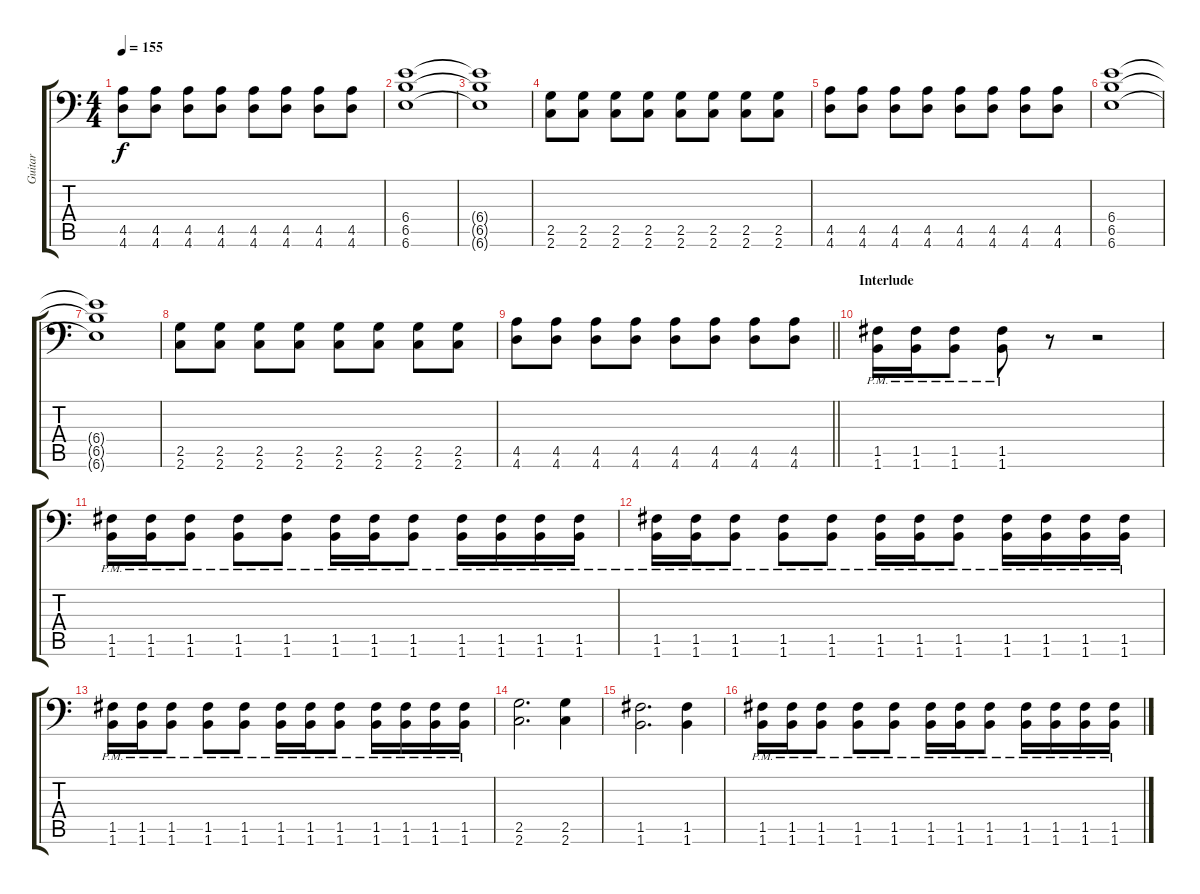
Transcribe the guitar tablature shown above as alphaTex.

\track ("Guitar" "Guitar") {instrument distortionguitar}
\staff {score tabs}
\tuning (C4 G3 Eb3 Bb2 F2 Bb1) {hide}
\ts (4 4)
\tempo 155
\clef f4
\ks c
(4.5 4.6).8{dy f} (4.5 4.6).8 (4.5 4.6).8 (4.5 4.6).8 (4.5 4.6).8 (4.5 4.6).8 (4.5 4.6).8 (4.5 4.6).8 |
(6.4 6.5 6.6).1 |
(6.4{t} 6.5{t} 6.6{t}).1 |
(2.5 2.6).8 (2.5 2.6).8 (2.5 2.6).8 (2.5 2.6).8 (2.5 2.6).8 (2.5 2.6).8 (2.5 2.6).8 (2.5 2.6).8 |
(4.5 4.6).8 (4.5 4.6).8 (4.5 4.6).8 (4.5 4.6).8 (4.5 4.6).8 (4.5 4.6).8 (4.5 4.6).8 (4.5 4.6).8 |
(6.4 6.5 6.6).1 |
(6.4{t} 6.5{t} 6.6{t}).1 |
(2.5 2.6).8 (2.5 2.6).8 (2.5 2.6).8 (2.5 2.6).8 (2.5 2.6).8 (2.5 2.6).8 (2.5 2.6).8 (2.5 2.6).8 |
\barLineRight lightlight
(4.5 4.6).8 (4.5 4.6).8 (4.5 4.6).8 (4.5 4.6).8 (4.5 4.6).8 (4.5 4.6).8 (4.5 4.6).8 (4.5 4.6).8 |
\section ("" "Interlude")
(1.5{pm} 1.6{pm}).16 (1.5{pm} 1.6{pm}).16 (1.5{pm} 1.6{pm}).8 (1.5{pm} 1.6{pm}).8 r.8 r.2 |
(1.5{pm} 1.6{pm}).16 (1.5{pm} 1.6{pm}).16 (1.5{pm} 1.6{pm}).8 (1.5{pm} 1.6{pm}).8 (1.5{pm} 1.6{pm}).8 (1.5{pm} 1.6{pm}).16 (1.5{pm} 1.6{pm}).16 (1.5{pm} 1.6{pm}).8 (1.5{pm} 1.6{pm}).16 (1.5{pm} 1.6{pm}).16 (1.5{pm} 1.6{pm}).16 (1.5{pm} 1.6{pm}).16 |
(1.5{pm} 1.6{pm}).16 (1.5{pm} 1.6{pm}).16 (1.5{pm} 1.6{pm}).8 (1.5{pm} 1.6{pm}).8 (1.5{pm} 1.6{pm}).8 (1.5{pm} 1.6{pm}).16 (1.5{pm} 1.6{pm}).16 (1.5{pm} 1.6{pm}).8 (1.5{pm} 1.6{pm}).16 (1.5{pm} 1.6{pm}).16 (1.5{pm} 1.6{pm}).16 (1.5{pm} 1.6{pm}).16 |
(1.5{pm} 1.6{pm}).16 (1.5{pm} 1.6{pm}).16 (1.5{pm} 1.6{pm}).8 (1.5{pm} 1.6{pm}).8 (1.5{pm} 1.6{pm}).8 (1.5{pm} 1.6{pm}).16 (1.5{pm} 1.6{pm}).16 (1.5{pm} 1.6{pm}).8 (1.5{pm} 1.6{pm}).16 (1.5{pm} 1.6{pm}).16 (1.5{pm} 1.6{pm}).16 (1.5{pm} 1.6{pm}).16 |
(2.5 2.6).2{d} (2.5 2.6).4 |
(1.5 1.6).2{d} (1.5 1.6).4 |
(1.5{pm} 1.6{pm}).16 (1.5{pm} 1.6{pm}).16 (1.5{pm} 1.6{pm}).8 (1.5{pm} 1.6{pm}).8 (1.5{pm} 1.6{pm}).8 (1.5{pm} 1.6{pm}).16 (1.5{pm} 1.6{pm}).16 (1.5{pm} 1.6{pm}).8 (1.5{pm} 1.6{pm}).16 (1.5{pm} 1.6{pm}).16 (1.5{pm} 1.6{pm}).16 (1.5{pm} 1.6{pm}).16
